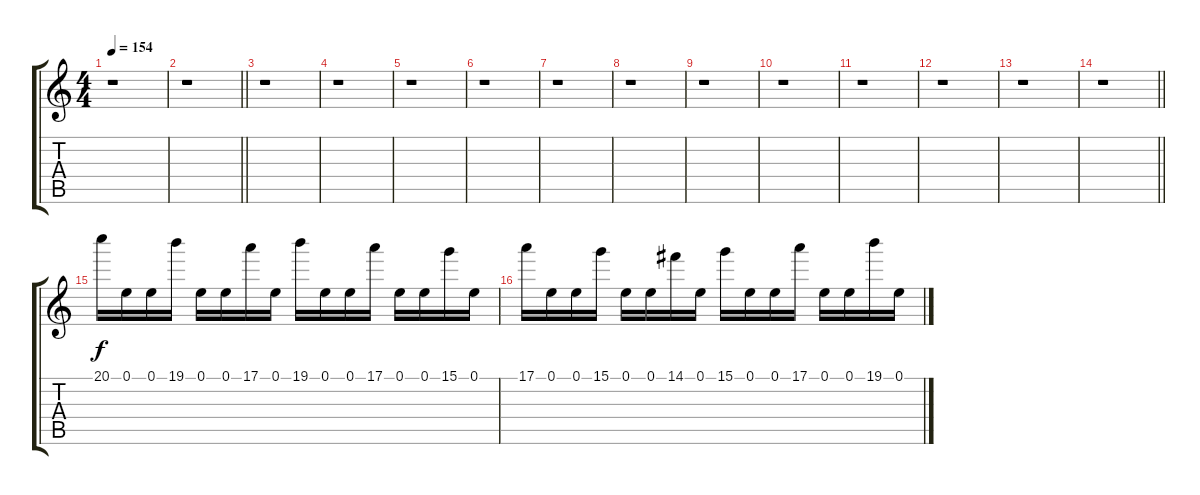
\track "" {instrument distortionguitar}
\staff {score tabs}
\tuning (E4 B3 G3 D3 A2 E2) {hide}
\ts (4 4)
\tempo 154
\clef g2
\ks c
r.1{dy f} |
\barLineRight lightlight
r.1 |
r.1 |
r.1 |
r.1 |
r.1 |
r.1 |
r.1 |
r.1 |
r.1 |
r.1 |
r.1 |
r.1 |
\barLineRight lightlight
r.1 |
20.1.16 0.1.16 0.1.16 19.1.16 0.1.16 0.1.16 17.1.16 0.1.16 19.1.16 0.1.16 0.1.16 17.1.16 0.1.16 0.1.16 15.1.16 0.1.16 |
17.1.16 0.1.16 0.1.16 15.1.16 0.1.16 0.1.16 14.1.16 0.1.16 15.1.16 0.1.16 0.1.16 17.1.16 0.1.16 0.1.16 19.1.16 0.1.16
